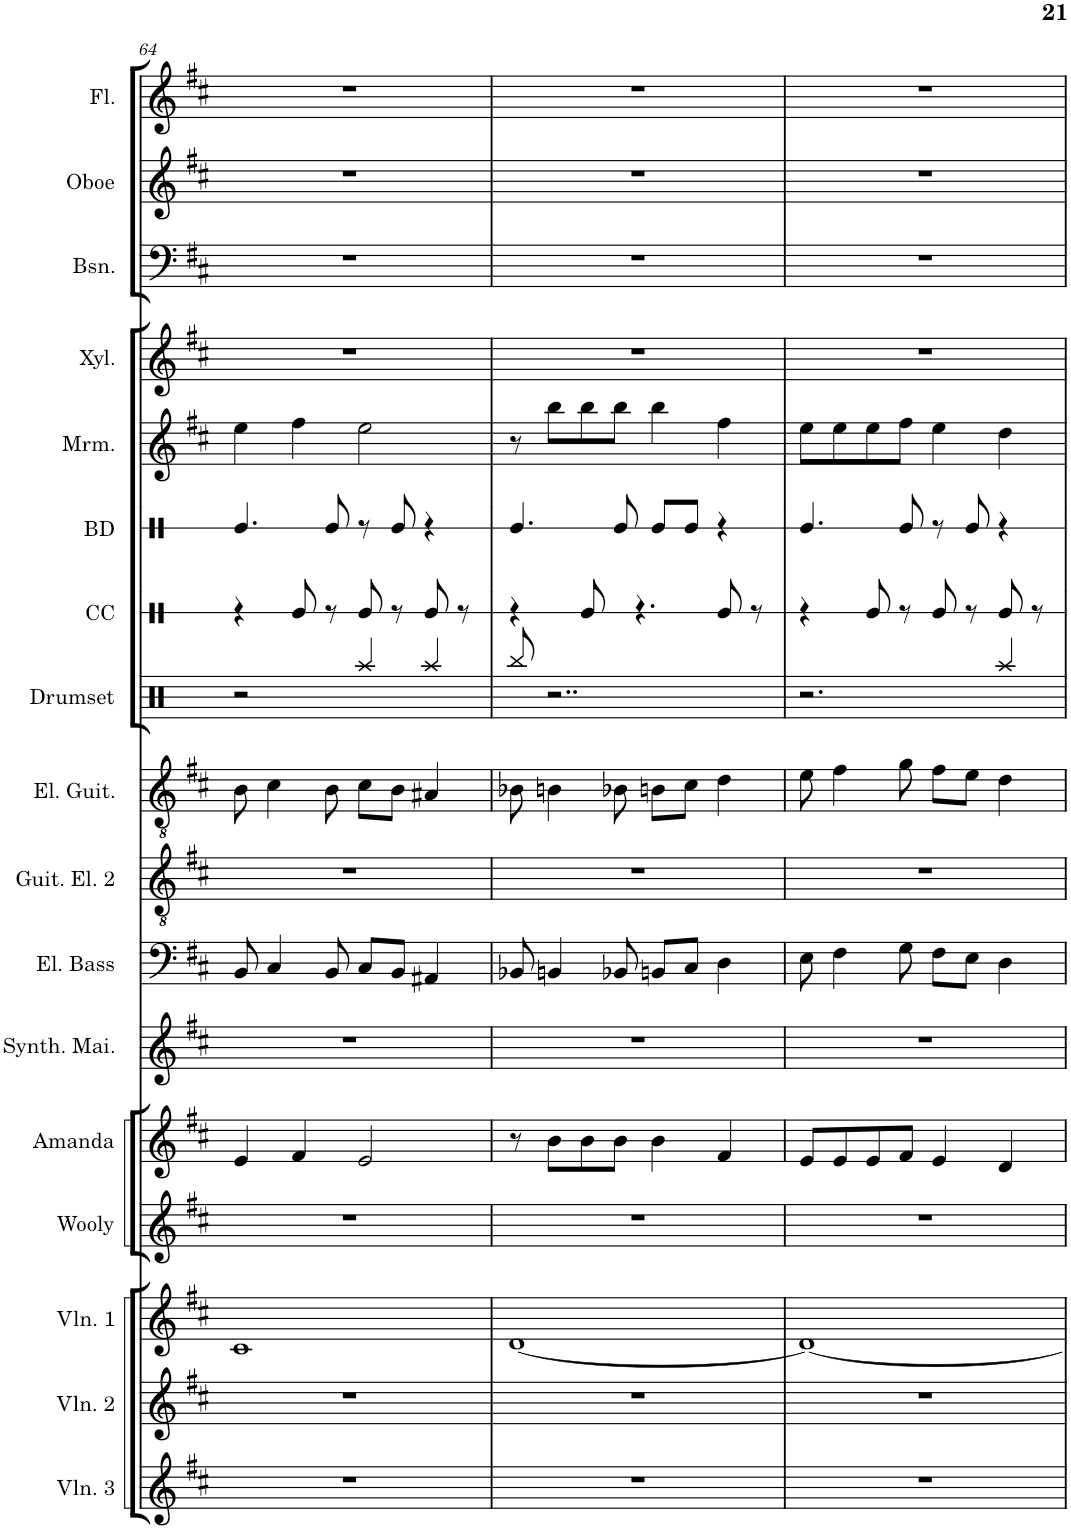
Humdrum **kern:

**kern	**kern	**kern	**kern	**kern	**kern	**kern	**kern	**kern	**kern	**kern	**kern	**kern	**kern	**kern	**kern	**kern
*part17	*part16	*part15	*part14	*part13	*part12	*part11	*part10	*part9	*part8	*part7	*part6	*part5	*part4	*part3	*part2	*part1
*staff17	*staff16	*staff15	*staff14	*staff13	*staff12	*staff11	*staff10	*staff9	*staff8	*staff7	*staff6	*staff5	*staff4	*staff3	*staff2	*staff1
*I"Violon 3	*I"Violon 2	*I"Violon 1	*I"Wooly	*I"Amanda	*I"Synthesizer	*I"Electric Bass	*I"Electric Guitar 2	*I"Electric Guitar	*I"Drumset	*I"Snare Drum	*I"Bass Drum	*I"Marimba	*I"Xylophone	*I"Bassoon	*I"Oboe	*I"Flute
*I'Vln. 3	*I'Vln. 2	*I'Vln. 1	*I'Wooly	*I'Amanda	*	*I'El. Bass	*	*I'El. Guit.	*I'Drumset	*	*I'BD	*I'Mrm.	*I'Xyl.	*I'Bsn.	*I'Oboe	*I'Fl.
!!LO:PB:g=z
*clefG2	*clefG2	*clefG2	*clefG2	*clefG2	*clefG2	*clefF4	*clefGv2	*clefGv2	*clefX	*clefX	*clefX	*clefG2	*clefG2	*clefF4	*clefG2	*clefG2
*	*	*	*	*	*	*Trd7c12	*	*	*	*	*	*	*Trd-7c-12	*	*	*
*k[f#c#]	*k[f#c#]	*k[f#c#]	*k[f#c#]	*k[f#c#]	*k[f#c#]	*k[f#c#]	*k[f#c#]	*k[f#c#]	*k[]	*k[]	*k[]	*k[f#c#]	*k[f#c#]	*k[f#c#]	*k[f#c#]	*k[f#c#]
*M4/4	*M4/4	*M4/4	*M4/4	*M4/4	*M4/4	*M4/4	*M4/4	*M4/4	*M4/4	*M4/4	*M4/4	*M4/4	*M4/4	*M4/4	*M4/4	*M4/4
=64	=64	=64	=64	=64	=64	=64	=64	=64	=64	=64	=64	=64	=64	=64	=64	=64
1r	1r	1c#	1r	4e/	1r	8BB/	1r	8B\	2r	4r	4.Re/	4ee\	1r	1r	1r	1r
.	.	.	.	.	.	4C#/	.	4c#\	.	.	.	.	.	.	.	.
.	.	.	.	4f#/	.	.	.	.	.	8Re/	.	4ff#\	.	.	.	.
.	.	.	.	.	.	8BB/	.	8B\	.	8r	8Re/	.	.	.	.	.
.	.	.	.	2e/	.	8C#/L	.	8c#\L	4Raa/	8Re/	8r	2ee\	.	.	.	.
.	.	.	.	.	.	8BB/J	.	8B\J	.	8r	8Re/	.	.	.	.	.
.	.	.	.	.	.	4AA#X/	.	4A#X/	4Raa/	8Re/	4r	.	.	.	.	.
.	.	.	.	.	.	.	.	.	.	8r	.	.	.	.	.	.
=65	=65	=65	=65	=65	=65	=65	=65	=65	=65	=65	=65	=65	=65	=65	=65	=65
1r	1r	[1d	1r	8r	1r	8BB-X/	1r	8B-X\	8Rbb/	4r	4.Re/	8r	1r	1r	1r	1r
.	.	.	.	8b\L	.	4BBn/	.	4Bn\	2..r	.	.	8bb\L	.	.	.	.
.	.	.	.	8b\	.	.	.	.	.	8Re/	.	8bb\	.	.	.	.
.	.	.	.	8b\J	.	8BB-X/	.	8B-X\	.	4.r	8Re/	8bb\J	.	.	.	.
.	.	.	.	4b\	.	8BBn/L	.	8Bn\L	.	.	8Re/L	4bb\	.	.	.	.
.	.	.	.	.	.	8C#/J	.	8c#\J	.	.	8Re/J	.	.	.	.	.
.	.	.	.	4f#/	.	4D\	.	4d\	.	8Re/	4r	4ff#\	.	.	.	.
.	.	.	.	.	.	.	.	.	.	8r	.	.	.	.	.	.
=66	=66	=66	=66	=66	=66	=66	=66	=66	=66	=66	=66	=66	=66	=66	=66	=66
1r	1r	1d_	1r	8e/L	1r	8E\	1r	8e\	2.r	4r	4.Re/	8ee\L	1r	1r	1r	1r
.	.	.	.	8e/	.	4F#\	.	4f#\	.	.	.	8ee\	.	.	.	.
.	.	.	.	8e/	.	.	.	.	.	8Re/	.	8ee\	.	.	.	.
.	.	.	.	8f#/J	.	8G\	.	8g\	.	8r	8Re/	8ff#\J	.	.	.	.
.	.	.	.	4e/	.	8F#\L	.	8f#\L	.	8Re/	8r	4ee\	.	.	.	.
.	.	.	.	.	.	8E\J	.	8e\J	.	8r	8Re/	.	.	.	.	.
.	.	.	.	4d/	.	4D\	.	4d\	4Raa/	8Re/	4r	4dd\	.	.	.	.
.	.	.	.	.	.	.	.	.	.	8r	.	.	.	.	.	.
=	=	=	=	=	=	=	=	=	=	=	=	=	=	=	=	=
*-	*-	*-	*-	*-	*-	*-	*-	*-	*-	*-	*-	*-	*-	*-	*-	*-
